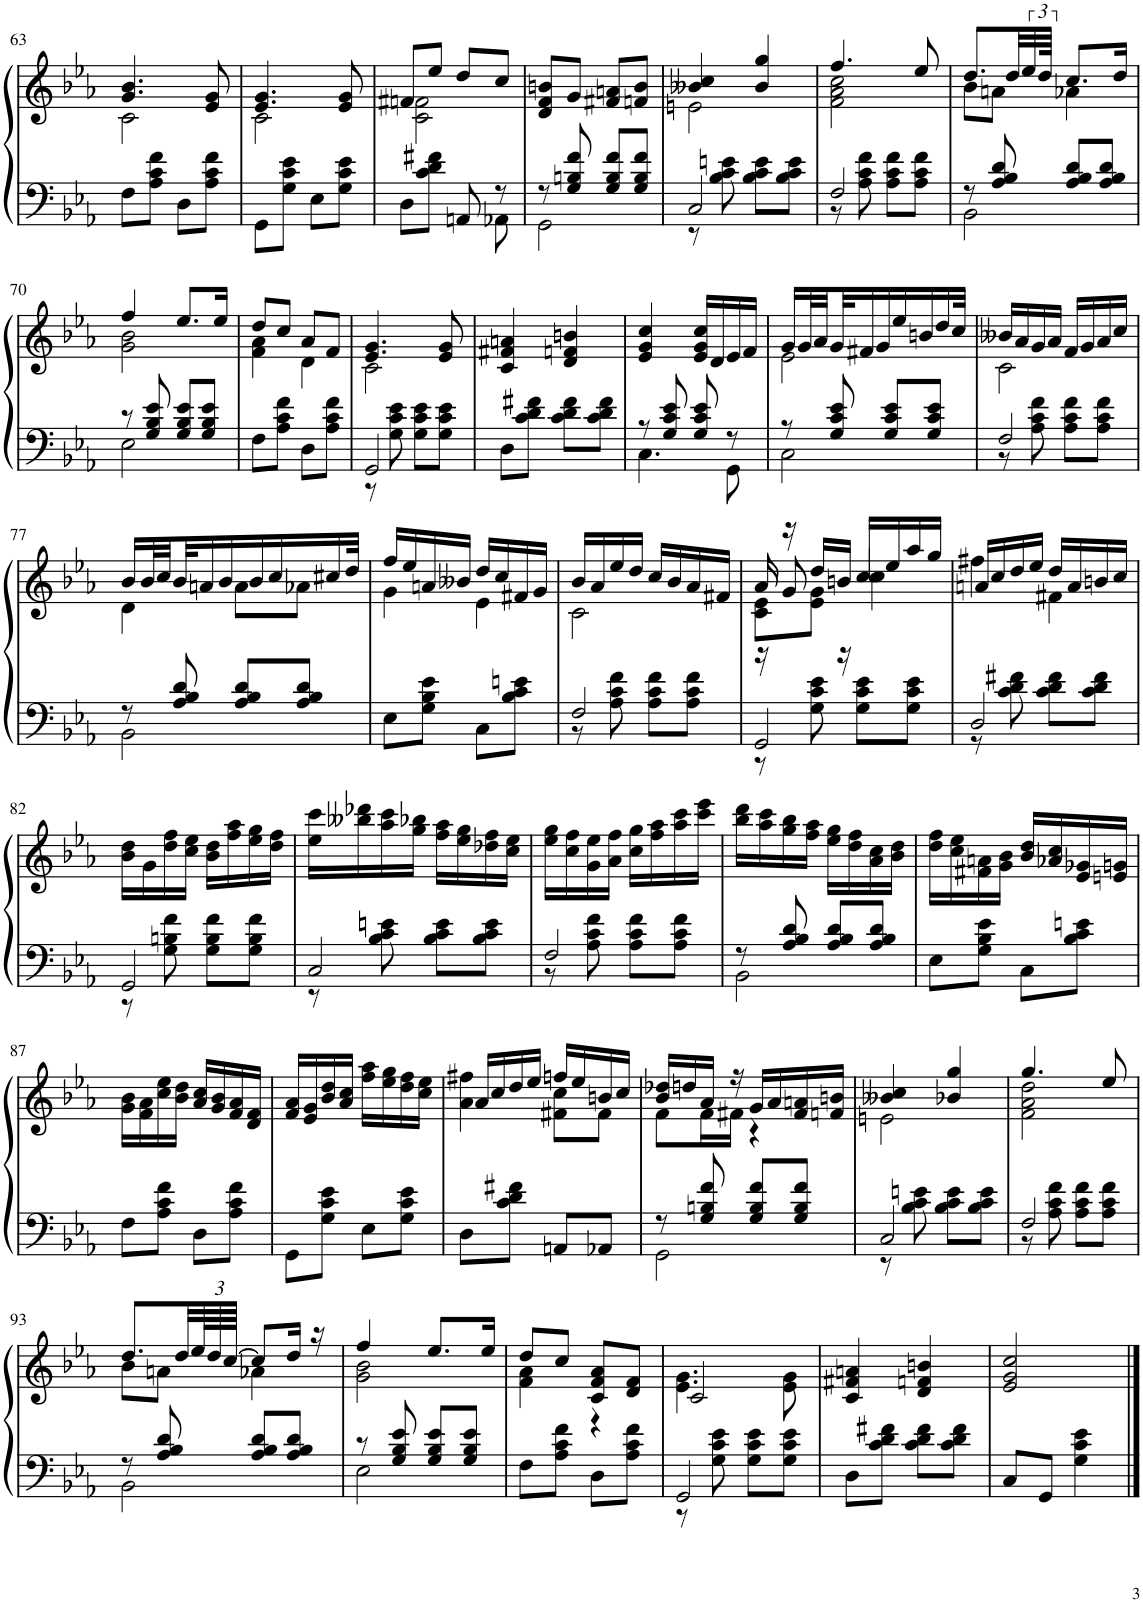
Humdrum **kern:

**kern	**kern
*part1	*part1
*staff2	*staff1
*I"Piano	*
*I'Pno.	*
!!LO:PB:g=z
*clefF4	*clefG2
*k[b-e-a-]	*k[b-e-a-]
*M2/4	*M2/4
=63	=63
*	*^
8F\L	4.g/ 4.b-/	2c\
8A-\ 8c\ 8f\J	.	.
8D\L	.	.
8A-\ 8c\ 8f\J	8e-/ 8g/	.
=64	=64	=64
8GG\L	4.e-/ 4.g/	2c\
8G\ 8c\ 8e-\J	.	.
8E-\L	.	.
8G\ 8c\ 8e-\J	8e-/ 8g/	.
=65	=65	=65
*^	*	*
8D\L	4.ryy	8f#X/L	2c\ 2fn\
8c\ 8d\ 8f#X\J	.	8ee-/J	.
8AAn/	.	8dd/L	.
8r	8AA-X\	8cc/J	.
*	*	*v	*v
=66	=66	=66
8r	2GG\	8d/ 8f/ 8bn/L
8G/ 8Bn/ 8f/	.	8g/J
8G/ 8B/ 8f/L	.	8f#X/ 8an/L
8G/ 8B/ 8f/J	.	8fn/ 8b/J
=67	=67	=67
*	*	*^
2C/	8r	4b--X/ 4cc/	2en\
.	8B-\ 8c\ 8en\	.	.
.	8B-\ 8c\ 8e\L	4b--/ 4gg/	.
.	8B-\ 8c\ 8e\J	.	.
=68	=68	=68	=68
2F/	8r	4.ff/	2f\ 2a-\ 2cc\
.	8A-\ 8c\ 8f\	.	.
.	8A-\ 8c\ 8f\L	.	.
.	8A-\ 8c\ 8f\J	8ee-/	.
=69	=69	=69	=69
8r	2BB-\	8.dd/L	8b-\L
8A-/ 8B-/ 8d/	.	.	8an\J
.	.	32dd/LL	.
.	.	48ee-/	.
.	.	96dd/JJJk	.
8A-/ 8B-/ 8d/L	.	8.cc/L	4a-X\
8A-/ 8B-/ 8d/J	.	.	.
.	.	16dd/Jk	.
!!LO:LB:g=z	!!
=70	=70	=70	=70
8r	2E-\	4ff/	2g\ 2b-\
8G/ 8B-/ 8e-/	.	.	.
8G/ 8B-/ 8e-/L	.	8.ee-/L	.
8G/ 8B-/ 8e-/J	.	.	.
.	.	16ee-/Jk	.
*v	*v	*	*
=71	=71	=71
8F\L	8dd/L	4f\ 4a-\
8A-\ 8c\ 8f\J	8cc/J	.
8D\L	8a-/L	4d\
8A-\ 8c\ 8f\J	8f/J	.
=72	=72	=72
*^	*	*
2GG/	8r	4.e-/ 4.g/	2c\
.	8G\ 8c\ 8e-\	.	.
.	8G\ 8c\ 8e-\L	.	.
.	8G\ 8c\ 8e-\J	8e-/ 8g/	.
*v	*v	*	*
*	*v	*v
=73	=73
8D\L	4c/ 4f#X/ 4an/
8c\ 8d\ 8f#X\J	.
8c\ 8d\ 8f#\L	4d/ 4fn/ 4bn/
8c\ 8d\ 8f#\J	.
=74	=74
*^	*
8r	4.C\	4e-/ 4g/ 4cc/
8G/ 8c/ 8e-/	.	.
8G/ 8c/ 8e-/	.	16e-/ 16g/ 16cc/LL
.	.	16d/
8r	8GG\	16e-/
.	.	16f/JJ
=75	=75	=75
*	*	*^
8r	2C\	16g/LL	2e-\
.	.	32g/L	.
.	.	32a-/	.
8G/ 8c/ 8e-/	.	32g/J	.
.	.	16f#X/	.
.	.	16g/	.
8G/ 8c/ 8e-/L	.	.	.
.	.	16ee-/	.
.	.	16bn/	.
8G/ 8c/ 8e-/J	.	.	.
.	.	16dd/	.
.	.	32cc/JJk	.
=76	=76	=76	=76
2F/	8r	16b--X/LL	2c\
.	.	16a-/	.
.	8A-\ 8c\ 8f\	16g/	.
.	.	16a-/JJ	.
.	8A-\ 8c\ 8f\L	16f/LL	.
.	.	16g/	.
.	8A-\ 8c\ 8f\J	16a-/	.
.	.	16cc/JJ	.
!!LO:LB:g=z	!!
=77	=77	=77	=77
8r	2BB-\	16b-/LL	4d\
.	.	32b-/L	.
.	.	32cc/	.
8A-/ 8B-/ 8d/	.	32b-/J	.
.	.	16an/	.
.	.	16b-/	.
8A-/ 8B-/ 8d/L	.	.	8a\L
.	.	16b-/	.
.	.	16cc/	.
8A-/ 8B-/ 8d/J	.	.	8a-X\J
.	.	16cc#X/	.
.	.	32dd/JJk	.
*v	*v	*	*
=78	=78	=78
8E-\L	16ff/LL	4g\
.	16ee-/	.
8G\ 8B-\ 8e-\J	16an/	.
.	16b--X/JJ	.
8C\L	16dd/LL	4e-\
.	16cc/	.
8B-\ 8c\ 8en\J	16f#X/	.
.	16g/JJ	.
=79	=79	=79
*^	*	*
2F/	8r	16b-/LL	2c\
.	.	16a-/	.
.	8A-\ 8c\ 8f\	16ee-/	.
.	.	16dd/JJ	.
.	8A-\ 8c\ 8f\L	16cc/LL	.
.	.	16b-/	.
.	8A-\ 8c\ 8f\J	16a-/	.
.	.	16f#X/JJ	.
=80	=80	=80	=80
*	*	*	*^
2GG/	8r	16a-/	8c\ 8e-\L	16r
.	.	16r	.	8g/
.	8G\ 8c\ 8e-\	16dd/LL	8e-\ 8g\J	.
.	.	16bn/JJ	.	16r
.	8G\ 8c\ 8e-\L	16cc/LL	4cc\	4cc/
.	.	16ee-/	.	.
.	8G\ 8c\ 8e-\J	16aa-/	.	.
.	.	16gg/JJ	.	.
*	*	*	*v	*v
=81	=81	=81	=81
2D/	8r	16an/LL	4ff#X\
.	.	16cc/	.
.	8c\ 8d\ 8f#X\	16dd/	.
.	.	16ee-/JJ	.
.	8c\ 8d\ 8f#\L	16dd/LL	4f#X\
.	.	16a/	.
.	8c\ 8d\ 8f#\J	16bn/	.
.	.	16cc/JJ	.
*	*	*v	*v
!!LO:LB:g=z
=82	=82	=82
2GG/	8r	16b-\ 16dd\LL
.	.	16g\
.	8G\ 8Bn\ 8f\	16dd\ 16ff\
.	.	16cc\ 16ee-\JJ
.	8G\ 8B\ 8f\L	16b-\ 16dd\LL
.	.	16ff\ 16aa-\
.	8G\ 8B\ 8f\J	16ee-\ 16gg\
.	.	16dd\ 16ff\JJ
=83	=83	=83
2C/	8r	16ee-\ 16ccc\LL
.	.	16bb--X\ 16ddd-X\
.	8B-\ 8c\ 8en\	16aa-\ 16ccc\
.	.	16gg\ 16bb-X\JJ
.	8B-\ 8c\ 8e\L	16ff\ 16aa-\LL
.	.	16ee-\ 16gg\
.	8B-\ 8c\ 8e\J	16dd-X\ 16ff\
.	.	16cc\ 16ee-\JJ
=84	=84	=84
2F/	8r	16ee-\ 16gg\LL
.	.	16cc\ 16ff\
.	8A-\ 8c\ 8f\	16g\ 16ee-\
.	.	16a-\ 16ff\JJ
.	8A-\ 8c\ 8f\L	16cc\ 16gg\LL
.	.	16ff\ 16aa-\
.	8A-\ 8c\ 8f\J	16aa-\ 16ccc\
.	.	16ccc\ 16eee-\JJ
=85	=85	=85
8r	2BB-\	16bb-\ 16ddd\LL
.	.	16aa-\ 16ccc\
8A-/ 8B-/ 8d/	.	16gg\ 16bb-\
.	.	16ff\ 16aa-\JJ
8A-/ 8B-/ 8d/L	.	16ee-\ 16gg\LL
.	.	16dd\ 16ff\
8A-/ 8B-/ 8d/J	.	16a-\ 16cc\
.	.	16b-\ 16dd\JJ
*v	*v	*
=86	=86
8E-\L	16dd\ 16ff\LL
.	16cc\ 16ee-\
8G\ 8B-\ 8e-\J	16f#X\ 16an\
.	16g\ 16b-\JJ
8C\L	16b-/ 16dd/LL
.	16a-X/ 16cc/
8B-\ 8c\ 8en\J	16e-/ 16g-X/
.	16en/ 16gn/JJ
!!LO:LB:g=z
=87	=87
8F\L	16g\ 16b-\LL
.	16f\ 16a-\
8A-\ 8c\ 8f\J	16cc\ 16ee-\
.	16b-\ 16dd\JJ
8D\L	16a-/ 16cc/LL
.	16g/ 16b-/
8A-\ 8c\ 8f\J	16f/ 16a-/
.	16d/ 16f/JJ
=88	=88
8GG\L	16f/ 16a-/LL
.	16e-/ 16g/
8G\ 8c\ 8e-\J	16b-/ 16dd/
.	16a-/ 16cc/JJ
8E-\L	16ff\ 16aa-\LL
.	16ee-\ 16gg\
8G\ 8c\ 8e-\J	16dd\ 16ff\
.	16cc\ 16ee-\JJ
=89	=89
*	*^
8D\L	16a-/LL	4a-\ 4ff#X\
.	16cc/	.
8c\ 8d\ 8f#X\J	16dd/	.
.	16ee-/JJ	.
8AAn/L	16ffn/LL	8f#X\ 8cc\L
.	16ee-/	.
8AA-X/J	16bn/	8f#\J
.	16cc/JJ	.
=90	=90	=90
*^	*	*
8r	2GG\	16b-/ 16dd-X/LL	8f\L
.	.	16ddn/	.
8G/ 8Bn/ 8f/	.	16a-/JJ	16f\L
.	.	16r	16f#X\JJ
8G/ 8B/ 8f/L	.	16g/LL	4r
.	.	16a-/	.
8G/ 8B/ 8f/J	.	16f#/ 16an/	.
.	.	16fn/ 16bn/JJ	.
=91	=91	=91	=91
2C/	8r	4b--X/ 4cc/	2en\
.	8B-\ 8c\ 8en\	.	.
.	8B-\ 8c\ 8e\L	4b-X/ 4gg/	.
.	8B-\ 8c\ 8e\J	.	.
=92	=92	=92	=92
2F/	8r	4.gg/	2f\ 2a-\ 2dd\
.	8A-\ 8c\ 8f\	.	.
.	8A-\ 8c\ 8f\L	.	.
.	8A-\ 8c\ 8f\J	8ee-/	.
!!LO:LB:g=z	!!
=93	=93	=93	=93
8r	2BB-\	8.dd/L	8b-\L
8A-/ 8B-/ 8d/	.	.	8an\J
.	.	32dd/LL	.
*	*	*Xbrackettup	*
.	.	96ee-/L	.
.	.	96dd/	.
.	.	[96cc/JJJJ	.
8A-/ 8B-/ 8d/L	.	8cc/L]	4a-X\
8A-/ 8B-/ 8d/J	.	16dd/Jk	.
.	.	16r	.
=94	=94	=94	=94
8r	2E-\	4ff/	2g\ 2b-\
8G/ 8B-/ 8e-/	.	.	.
8G/ 8B-/ 8e-/L	.	8.ee-/L	.
8G/ 8B-/ 8e-/J	.	.	.
.	.	16ee-/Jk	.
*v	*v	*	*
=95	=95	=95
8F\L	8dd/L	4f\ 4a-\
8A-\ 8c\ 8f\J	8cc/J	.
8D\L	8c/ 8f/ 8a-/L	4r
8A-\ 8c\ 8f\J	8d/ 8f/J	.
=96	=96	=96
*^	*	*
2GG/	8r	2c/	4.e-\ 4.g\
.	8G\ 8c\ 8e-\	.	.
.	8G\ 8c\ 8e-\L	.	.
.	8G\ 8c\ 8e-\J	.	8e-\ 8g\
*v	*v	*	*
*	*v	*v
=97	=97
8D\L	4c/ 4f#X/ 4an/
8c\ 8d\ 8f#X\J	.
8c\ 8d\ 8f#\L	4d/ 4fn/ 4bn/
8c\ 8d\ 8f#\J	.
=98	=98
8C/L	2e-/ 2g/ 2cc/
8GG/J	.
4G\ 4c\ 4e-\	.
==	==
*-	*-
